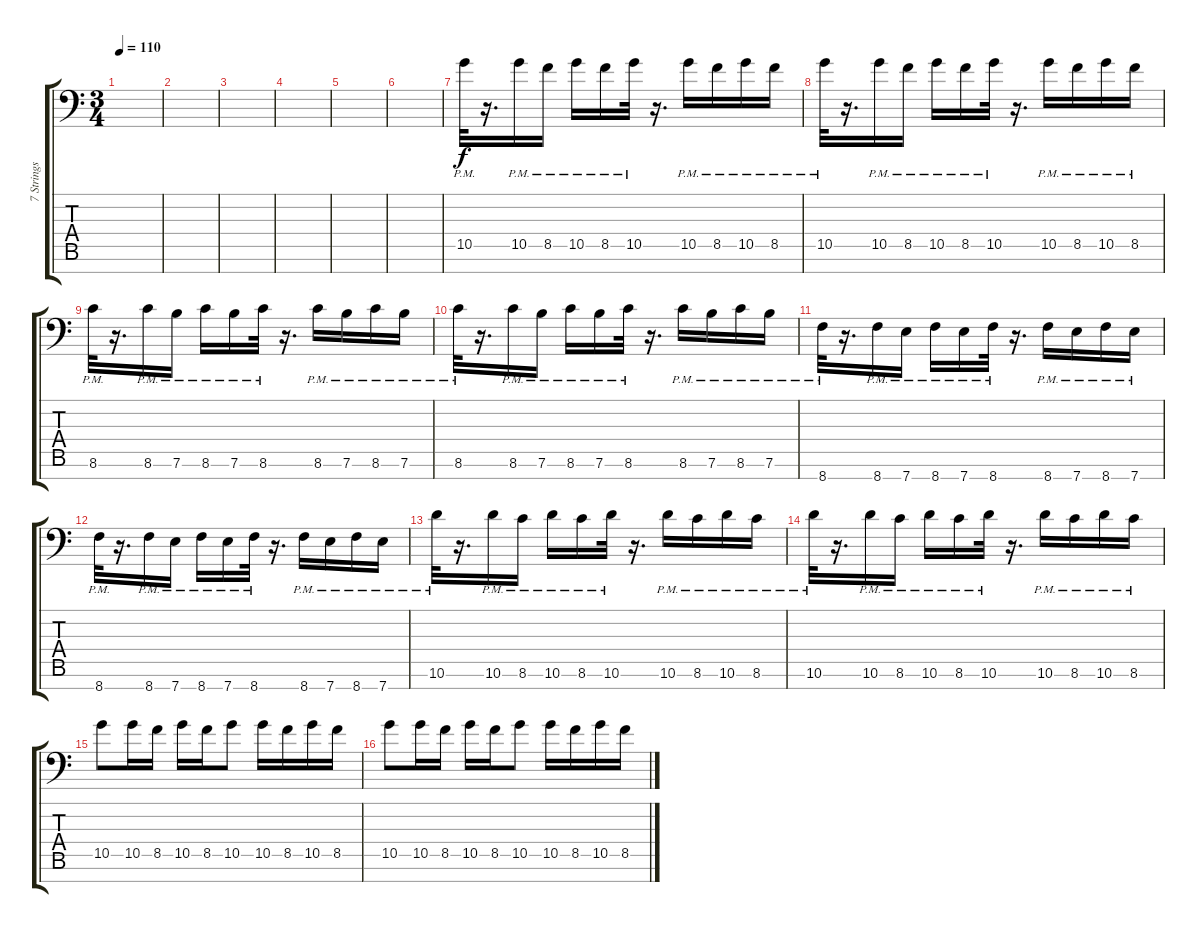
\track ("7 Strings AEADGBE Tuning" "7 Strings ") {instrument distortionguitar}
\staff {score tabs}
\tuning (E4 B3 G3 D3 A2 E2 A1) {hide}
\ts (3 4)
\tempo 110
\clef f4
\ks c
|
|
|
|
|
|
10.5{pm}.32 r.16{d} 10.5{pm}.16 8.5{pm}.16 10.5{pm}.16 8.5{pm}.16 10.5{pm}.32 r.16{d} 10.5{pm}.16 8.5{pm}.16 10.5{pm}.16 8.5{pm}.16 |
10.5{pm}.32 r.16{d} 10.5{pm}.16 8.5{pm}.16 10.5{pm}.16 8.5{pm}.16 10.5{pm}.32 r.16{d} 10.5{pm}.16 8.5{pm}.16 10.5{pm}.16 8.5{pm}.16 |
8.6{pm}.32 r.16{d} 8.6{pm}.16 7.6{pm}.16 8.6{pm}.16 7.6{pm}.16 8.6{pm}.32 r.16{d} 8.6{pm}.16 7.6{pm}.16 8.6{pm}.16 7.6{pm}.16 |
8.6{pm}.32 r.16{d} 8.6{pm}.16 7.6{pm}.16 8.6{pm}.16 7.6{pm}.16 8.6{pm}.32 r.16{d} 8.6{pm}.16 7.6{pm}.16 8.6{pm}.16 7.6{pm}.16 |
8.7{pm}.32 r.16{d} 8.7{pm}.16 7.7{pm}.16 8.7{pm}.16 7.7{pm}.16 8.7{pm}.32 r.16{d} 8.7{pm}.16 7.7{pm}.16 8.7{pm}.16 7.7{pm}.16 |
8.7{pm}.32 r.16{d} 8.7{pm}.16 7.7{pm}.16 8.7{pm}.16 7.7{pm}.16 8.7{pm}.32 r.16{d} 8.7{pm}.16 7.7{pm}.16 8.7{pm}.16 7.7{pm}.16 |
10.6{pm}.32 r.16{d} 10.6{pm}.16 8.6{pm}.16 10.6{pm}.16 8.6{pm}.16 10.6{pm}.32 r.16{d} 10.6{pm}.16 8.6{pm}.16 10.6{pm}.16 8.6{pm}.16 |
10.6{pm}.32 r.16{d} 10.6{pm}.16 8.6{pm}.16 10.6{pm}.16 8.6{pm}.16 10.6{pm}.32 r.16{d} 10.6{pm}.16 8.6{pm}.16 10.6{pm}.16 8.6{pm}.16 |
10.5.8 10.5.16 8.5.16 10.5.16 8.5.16 10.5.8 10.5.16 8.5.16 10.5.16 8.5.16 |
10.5.8 10.5.16 8.5.16 10.5.16 8.5.16 10.5.8 10.5.16 8.5.16 10.5.16 8.5.16
